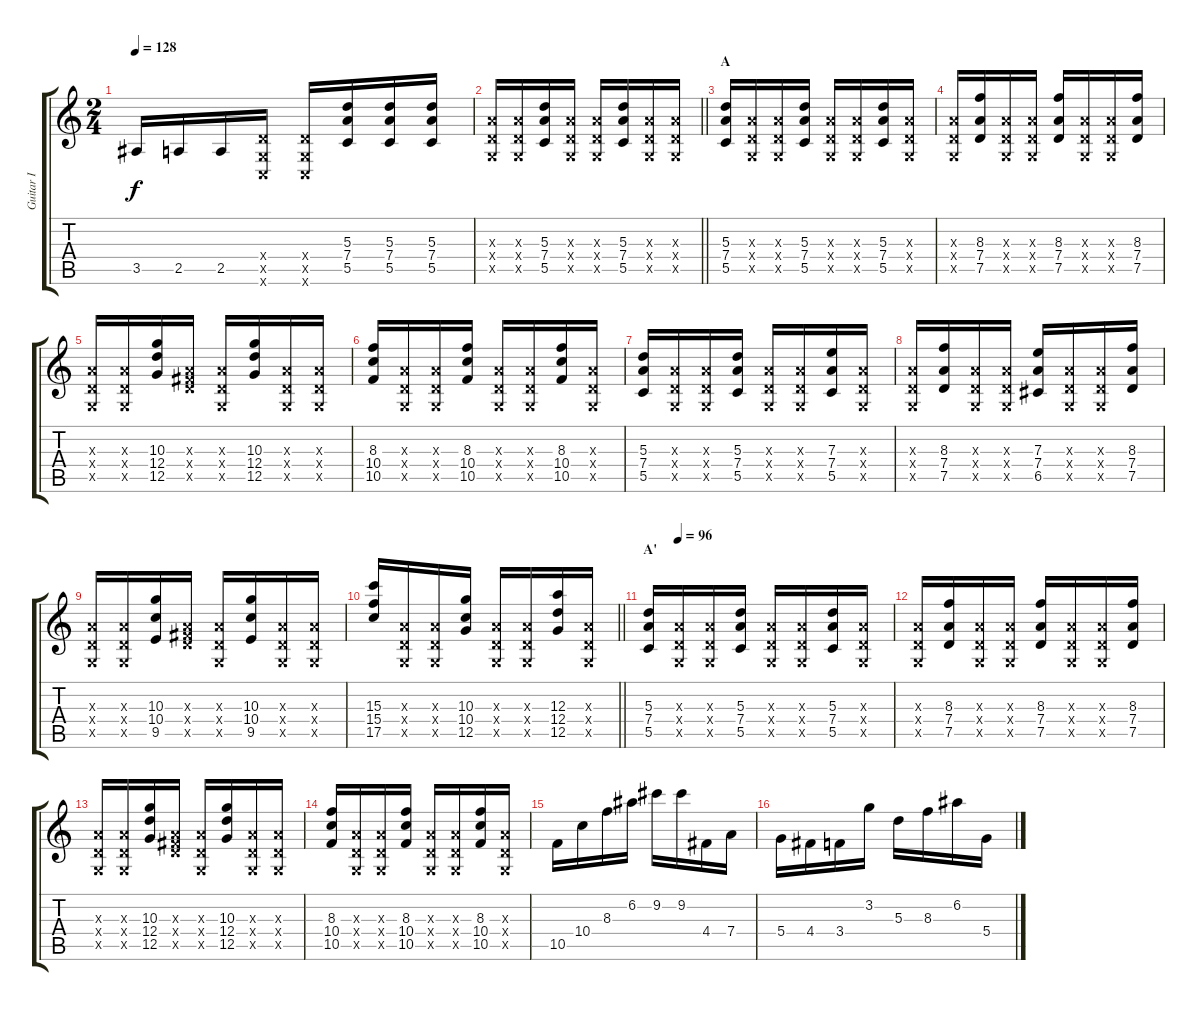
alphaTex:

\track ("Guitar I" "Guitar I") {instrument overdrivenguitar}
\staff {score tabs}
\tuning (G4 E4 A3 D3 G2 C2) {hide}
\ts (2 4)
\tempo 128
\clef g2
\ks c
3.5.16{dy f} 2.5.16 2.5.16 (0.4{x} 0.5{x} 0.6{x}).16 (0.4{x} 0.5{x} 0.6{x}).16 (5.3 7.4 5.5).16 (5.3 7.4 5.5).16 (5.3 7.4 5.5).16 |
\barLineRight lightlight
(0.3{x} 0.4{x} 0.5{x}).16 (0.3{x} 0.4{x} 0.5{x}).16 (5.3 7.4 5.5).16 (0.3{x} 0.4{x} 0.5{x}).16 (0.3{x} 0.4{x} 0.5{x}).16 (5.3 7.4 5.5).16 (0.3{x} 0.4{x} 0.5{x}).16 (0.3{x} 0.4{x} 0.5{x}).16 |
\section ("" "A")
(5.3 7.4 5.5).16 (0.3{x} 0.4{x} 0.5{x}).16 (0.3{x} 0.4{x} 0.5{x}).16 (5.3 7.4 5.5).16 (0.3{x} 0.4{x} 0.5{x}).16 (0.3{x} 0.4{x} 0.5{x}).16 (5.3 7.4 5.5).16 (0.3{x} 0.4{x} 0.5{x}).16 |
(0.3{x} 0.4{x} 0.5{x}).16 (8.3 7.4 7.5).16 (0.3{x} 0.4{x} 0.5{x}).16 (0.3{x} 0.4{x} 0.5{x}).16 (8.3 7.4 7.5).16 (0.3{x} 0.4{x} 0.5{x}).16 (0.3{x} 0.4{x} 0.5{x}).16 (8.3 7.4 7.5).16 |
(0.3{x} 0.4{x} 0.5{x}).16 (0.3{x} 0.4{x} 0.5{x}).16 (10.3 12.4 12.5).16 (0.3{x} 0.4{x} 11.5{x}).16 (0.3{x} 0.4{x} 0.5{x}).16 (10.3 12.4 12.5).16 (0.3{x} 0.4{x} 0.5{x}).16 (0.3{x} 0.4{x} 0.5{x}).16 |
(8.3 10.4 10.5).16 (0.3{x} 0.4{x} 0.5{x}).16 (0.3{x} 0.4{x} 0.5{x}).16 (8.3 10.4 10.5).16 (0.3{x} 0.4{x} 0.5{x}).16 (0.3{x} 0.4{x} 0.5{x}).16 (8.3 10.4 10.5).16 (0.3{x} 0.4{x} 0.5{x}).16 |
(5.3 7.4 5.5).16 (0.3{x} 0.4{x} 0.5{x}).16 (0.3{x} 0.4{x} 0.5{x}).16 (5.3 7.4 5.5).16 (0.3{x} 0.4{x} 0.5{x}).16 (0.3{x} 0.4{x} 0.5{x}).16 (7.3 7.4 5.5).16 (0.3{x} 0.4{x} 0.5{x}).16 |
(0.3{x} 0.4{x} 0.5{x}).16 (8.3 7.4 7.5).16 (0.3{x} 0.4{x} 0.5{x}).16 (0.3{x} 0.4{x} 0.5{x}).16 (7.3 7.4 6.5).16 (0.3{x} 0.4{x} 0.5{x}).16 (0.3{x} 0.4{x} 0.5{x}).16 (8.3 7.4 7.5).16 |
(0.3{x} 0.4{x} 0.5{x}).16 (0.3{x} 0.4{x} 0.5{x}).16 (10.3 10.4 9.5).16 (0.3{x} 0.4{x} 11.5{x}).16 (0.3{x} 0.4{x} 0.5{x}).16 (10.3 10.4 9.5).16 (0.3{x} 0.4{x} 0.5{x}).16 (0.3{x} 0.4{x} 0.5{x}).16 |
\barLineRight lightlight
(15.3 15.4 17.5).16 (0.3{x} 0.4{x} 0.5{x}).16 (0.3{x} 0.4{x} 0.5{x}).16 (10.3 10.4 12.5).16 (0.3{x} 0.4{x} 0.5{x}).16 (0.3{x} 0.4{x} 0.5{x}).16 (12.3 12.4 12.5).16 (0.3{x} 0.4{x} 0.5{x}).16 |
\section ("" "A'")
\tempo (96 0.125)
(5.3 7.4 5.5).16 (0.3{x} 0.4{x} 0.5{x}).16 (0.3{x} 0.4{x} 0.5{x}).16 (5.3 7.4 5.5).16 (0.3{x} 0.4{x} 0.5{x}).16 (0.3{x} 0.4{x} 0.5{x}).16 (5.3 7.4 5.5).16 (0.3{x} 0.4{x} 0.5{x}).16 |
(0.3{x} 0.4{x} 0.5{x}).16 (8.3 7.4 7.5).16 (0.3{x} 0.4{x} 0.5{x}).16 (0.3{x} 0.4{x} 0.5{x}).16 (8.3 7.4 7.5).16 (0.3{x} 0.4{x} 0.5{x}).16 (0.3{x} 0.4{x} 0.5{x}).16 (8.3 7.4 7.5).16 |
(0.3{x} 0.4{x} 0.5{x}).16 (0.3{x} 0.4{x} 0.5{x}).16 (10.3 12.4 12.5).16 (0.3{x} 0.4{x} 11.5{x}).16 (0.3{x} 0.4{x} 0.5{x}).16 (10.3 12.4 12.5).16 (0.3{x} 0.4{x} 0.5{x}).16 (0.3{x} 0.4{x} 0.5{x}).16 |
(8.3 10.4 10.5).16 (0.3{x} 0.4{x} 0.5{x}).16 (0.3{x} 0.4{x} 0.5{x}).16 (8.3 10.4 10.5).16 (0.3{x} 0.4{x} 0.5{x}).16 (0.3{x} 0.4{x} 0.5{x}).16 (8.3 10.4 10.5).16 (0.3{x} 0.4{x} 0.5{x}).16 |
10.5.16 10.4.16 8.3.16 6.2.16 9.2.16 9.2.16 4.4.16 7.4.16 |
5.4.16 4.4.16 3.4.16 3.2.16 5.3.16 8.3.16 6.2.16 5.4.16
